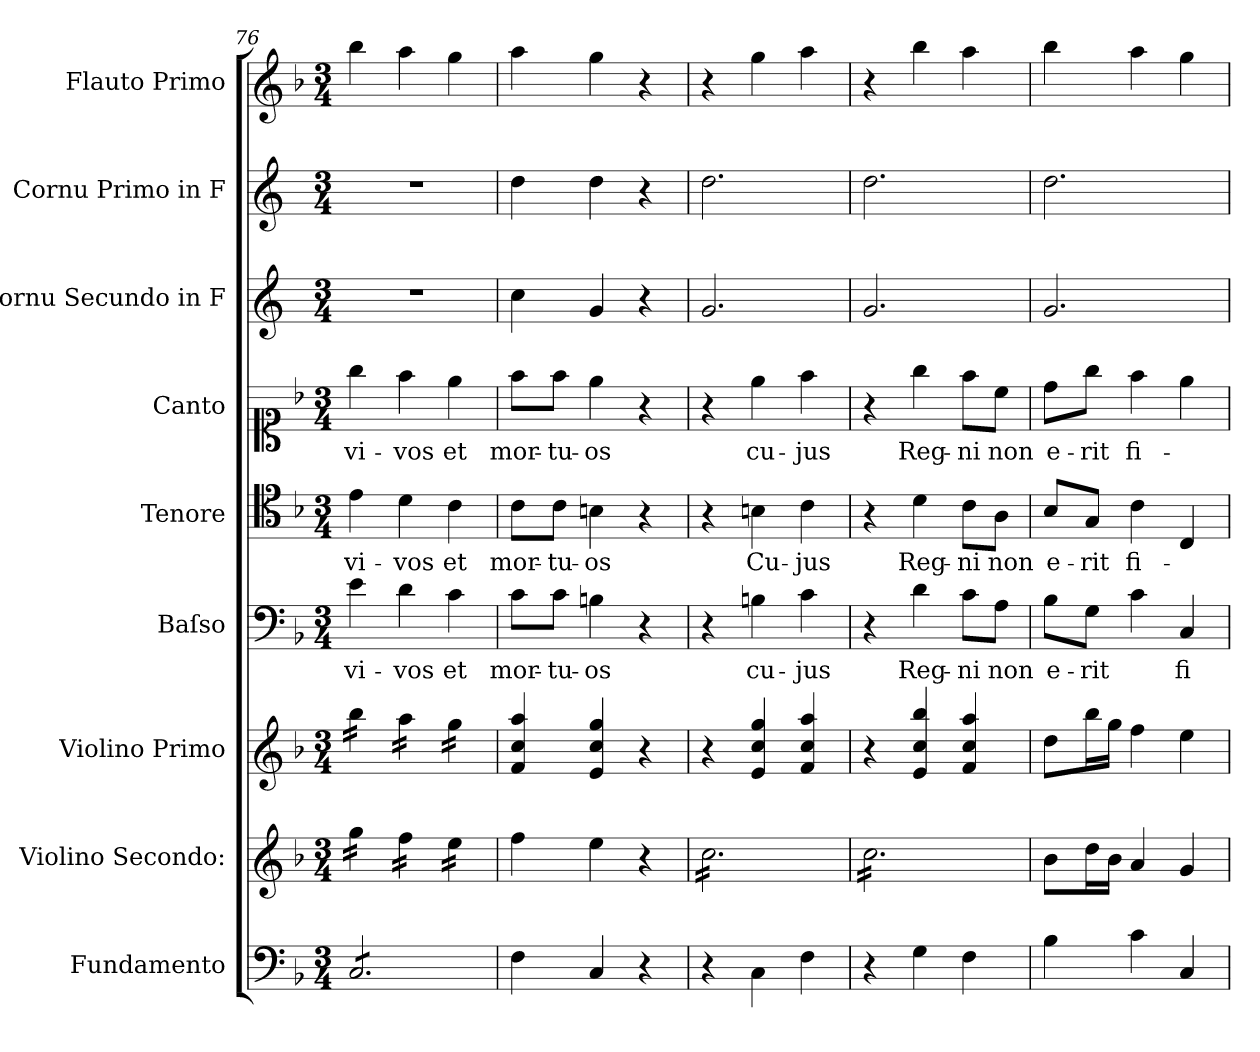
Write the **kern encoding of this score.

**kern	**kern	**kern	**kern	**text	**kern	**text	**kern	**text	**kern	**kern	**kern
*part9	*part8	*part7	*part6	*part6	*part5	*part5	*part4	*part4	*part3	*part2	*part1
*staff9	*staff8	*staff7	*staff6	*staff6	*staff5	*staff5	*staff4	*staff4	*staff3	*staff2	*staff1
*I"Fundamento	*I"Violino Secondo:	*I"Violino Primo	*I"Baſso	*	*I"Tenore	*	*I"Canto	*	*I"Cornu Secundo in F	*I"Cornu Primo in F	*I"Flauto Primo
*I'fund	*I'vl 2	*I'vl 1	*I'B	*	*I'T	*	*I'C	*	*I'cor 2	*I'cor 1	*I'fl 1
*clefF4	*clefG2	*clefG2	*clefF4	*	*clefC4	*	*clefC1	*	*clefG2	*clefG2	*clefG2
*	*	*	*	*	*	*	*	*	*ITrd4c7	*ITrd4c7	*
*k[b-]	*k[b-]	*k[b-]	*k[b-]	*	*k[b-]	*	*k[b-]	*	*k[b-]	*k[b-]	*k[b-]
*F:	*F:	*F:	*F:	*	*F:	*	*F:	*	*F:	*F:	*F:
*M3/4	*M3/4	*M3/4	*M3/4	*	*M3/4	*	*M3/4	*	*M3/4	*M3/4	*M3/4
=76	=76	=76	=76	=76	=76	=76	=76	=76	=76	=76	=76
*tremolo	*	*	*	*	*	*	*	*	*	*	*
*	*tremolo	*	*	*	*	*	*	*	*	*	*
*	*	*tremolo	*	*	*	*	*	*	*	*	*
8C/L	16gg\LL	16bb-\LL	4e\	vi-	4e\	vi-	4gg\	vi-	2.r	2.r	4bb-\
.	16gg\	16bb-\	.	.	.	.	.	.	.	.	.
8C/	16gg\	16bb-\	.	.	.	.	.	.	.	.	.
.	16gg\JJ	16bb-\JJ	.	.	.	.	.	.	.	.	.
8C/	16ff\LL	16aa\LL	4d\	-vos	4d\	-vos	4ff\	-vos	.	.	4aa\
.	16ff\	16aa\	.	.	.	.	.	.	.	.	.
8C/	16ff\	16aa\	.	.	.	.	.	.	.	.	.
.	16ff\JJ	16aa\JJ	.	.	.	.	.	.	.	.	.
8C/	16ee\LL	16gg\LL	4c\	et	4c\	et	4ee\	et	.	.	4gg\
.	16ee\	16gg\	.	.	.	.	.	.	.	.	.
8C/J	16ee\	16gg\	.	.	.	.	.	.	.	.	.
*Xtremolo	*	*	*	*	*	*	*	*	*	*	*
.	16ee\JJ	16gg\JJ	.	.	.	.	.	.	.	.	.
*	*	*Xtremolo	*	*	*	*	*	*	*	*	*
*	*Xtremolo	*	*	*	*	*	*	*	*	*	*
=77	=77	=77	=77	=77	=77	=77	=77	=77	=77	=77	=77
4F\	4ff\	4f/ 4cc/ 4aa/	8c\L	mor-	8c\L	mor-	8ff\L	mor-	4f\	4g\	4aa\
.	.	.	8c\J	-tu-	8c\J	-tu-	8ff\J	-tu-	.	.	.
4C/	4ee\	4e/ 4cc/ 4gg/	4Bn\	-os	4Bn\	-os	4ee\	-os	4c/	4g\	4gg\
4r	4r	4r	4r	.	4r	.	4r	.	4r	4r	4r
=78	=78	=78	=78	=78	=78	=78	=78	=78	=78	=78	=78
*	*tremolo	*	*	*	*	*	*	*	*	*	*
4r	16cc\LL	4r	4r	.	4r	.	4r	.	2.c/	2.g\	4r
.	16cc\	.	.	.	.	.	.	.	.	.	.
.	16cc\	.	.	.	.	.	.	.	.	.	.
.	16cc\	.	.	.	.	.	.	.	.	.	.
4C\	16cc\	4e/ 4cc/ 4gg/	4Bn\	cu-	4Bn\	Cu-	4ee\	cu-	.	.	4gg\
.	16cc\	.	.	.	.	.	.	.	.	.	.
.	16cc\	.	.	.	.	.	.	.	.	.	.
.	16cc\	.	.	.	.	.	.	.	.	.	.
4F\	16cc\	4f/ 4cc/ 4aa/	4c\	-jus	4c\	-jus	4ff\	-jus	.	.	4aa\
.	16cc\	.	.	.	.	.	.	.	.	.	.
.	16cc\	.	.	.	.	.	.	.	.	.	.
.	16cc\JJ	.	.	.	.	.	.	.	.	.	.
=79	=79	=79	=79	=79	=79	=79	=79	=79	=79	=79	=79
4r	16cc\LL	4r	4r	.	4r	.	4r	.	2.c/	2.g\	4r
.	16cc\	.	.	.	.	.	.	.	.	.	.
.	16cc\	.	.	.	.	.	.	.	.	.	.
.	16cc\	.	.	.	.	.	.	.	.	.	.
4G\	16cc\	4e/ 4cc/ 4bb-/	4d\	Reg-	4d\	Reg-	4gg\	Reg-	.	.	4bb-\
.	16cc\	.	.	.	.	.	.	.	.	.	.
.	16cc\	.	.	.	.	.	.	.	.	.	.
.	16cc\	.	.	.	.	.	.	.	.	.	.
4F\	16cc\	4f/ 4cc/ 4aa/	8c\L	-ni	8c\L	-ni	8ff\L	-ni	.	.	4aa\
.	16cc\	.	.	.	.	.	.	.	.	.	.
.	16cc\	.	8A\J	non	8A\J	non	8cc\J	non	.	.	.
.	16cc\JJ	.	.	.	.	.	.	.	.	.	.
*	*Xtremolo	*	*	*	*	*	*	*	*	*	*
=80	=80	=80	=80	=80	=80	=80	=80	=80	=80	=80	=80
4B-\	8b-\L	8dd\L	8B-\L	e-	8B-/L	e-	8dd\L	e-	2.c/	2.g\	4bb-\
.	16dd\L	16bb-\L	8G\J	-rit	8G/J	-rit	8gg\J	-rit	.	.	.
.	16b-\JJ	16gg\JJ	.	.	.	.	.	.	.	.	.
4c\	4a/	4ff\	4c\	.	4c\	fi-	4ff\	fi-	.	.	4aa\
4C/	4g/	4ee\	4C/	fi-	4C/	.	4ee\	.	.	.	4gg\
=	=	=	=	=	=	=	=	=	=	=	=
*-	*-	*-	*-	*-	*-	*-	*-	*-	*-	*-	*-
